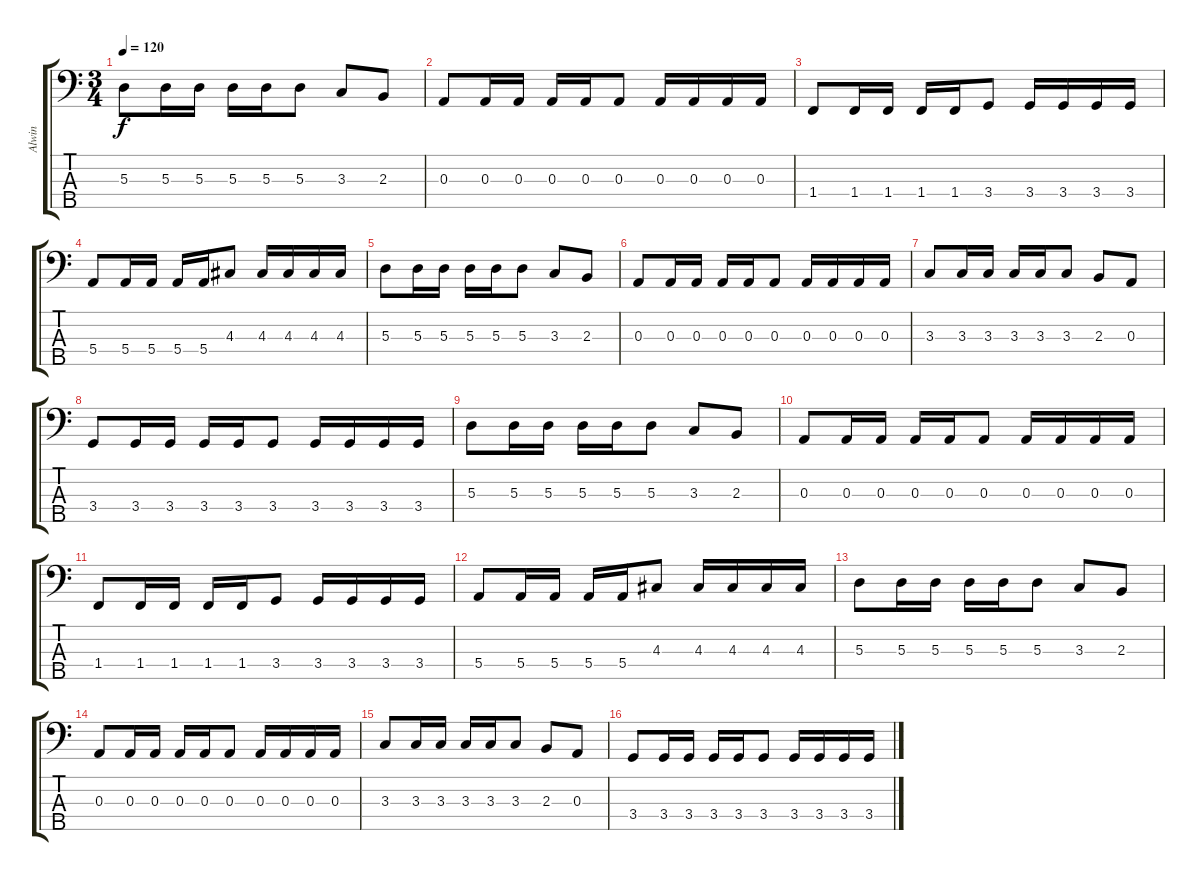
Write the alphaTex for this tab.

\track ("Alwin" "Alwin") {instrument electricbassfinger}
\staff {score tabs}
\tuning (G2 D2 A1 E1 B0) {hide}
\ts (3 4)
\tempo 120
\clef f4
\ks c
5.3.8{dy f} 5.3.16 5.3.16 5.3.16 5.3.16 5.3.8 3.3.8 2.3.8 |
0.3.8 0.3.16 0.3.16 0.3.16 0.3.16 0.3.8 0.3.16 0.3.16 0.3.16 0.3.16 |
1.4.8 1.4.16 1.4.16 1.4.16 1.4.16 3.4.8 3.4.16 3.4.16 3.4.16 3.4.16 |
5.4.8 5.4.16 5.4.16 5.4.16 5.4.16 4.3.8 4.3.16 4.3.16 4.3.16 4.3.16 |
5.3.8 5.3.16 5.3.16 5.3.16 5.3.16 5.3.8 3.3.8 2.3.8 |
0.3.8 0.3.16 0.3.16 0.3.16 0.3.16 0.3.8 0.3.16 0.3.16 0.3.16 0.3.16 |
3.3.8 3.3.16 3.3.16 3.3.16 3.3.16 3.3.8 2.3.8 0.3.8 |
3.4.8 3.4.16 3.4.16 3.4.16 3.4.16 3.4.8 3.4.16 3.4.16 3.4.16 3.4.16 |
5.3.8 5.3.16 5.3.16 5.3.16 5.3.16 5.3.8 3.3.8 2.3.8 |
0.3.8 0.3.16 0.3.16 0.3.16 0.3.16 0.3.8 0.3.16 0.3.16 0.3.16 0.3.16 |
1.4.8 1.4.16 1.4.16 1.4.16 1.4.16 3.4.8 3.4.16 3.4.16 3.4.16 3.4.16 |
5.4.8 5.4.16 5.4.16 5.4.16 5.4.16 4.3.8 4.3.16 4.3.16 4.3.16 4.3.16 |
5.3.8 5.3.16 5.3.16 5.3.16 5.3.16 5.3.8 3.3.8 2.3.8 |
0.3.8 0.3.16 0.3.16 0.3.16 0.3.16 0.3.8 0.3.16 0.3.16 0.3.16 0.3.16 |
3.3.8 3.3.16 3.3.16 3.3.16 3.3.16 3.3.8 2.3.8 0.3.8 |
3.4.8 3.4.16 3.4.16 3.4.16 3.4.16 3.4.8 3.4.16 3.4.16 3.4.16 3.4.16
